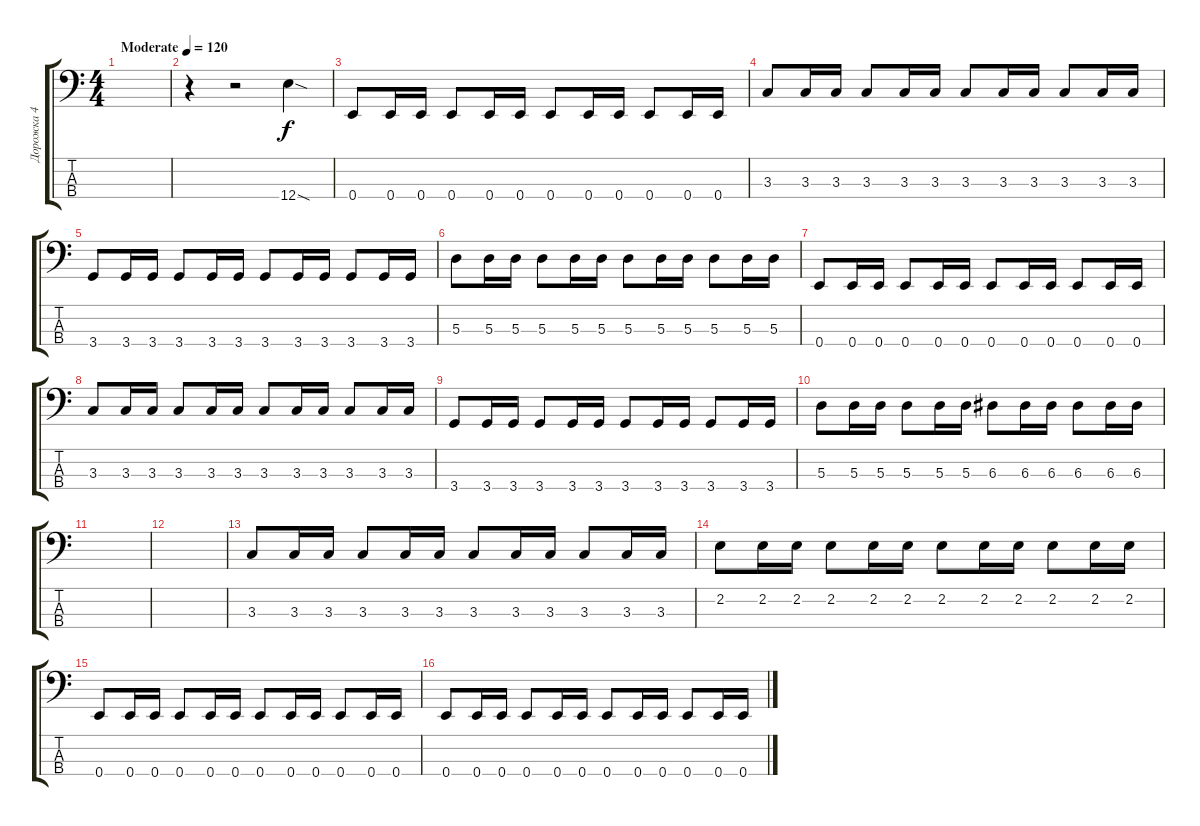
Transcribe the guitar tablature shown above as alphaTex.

\track ("Дорожка 4" "Дорожка 4") {instrument electricbassfinger}
\staff {score tabs}
\tuning (G2 D2 A1 E1) {hide}
\ts (4 4)
\tempo (120 "Moderate")
\clef f4
\ks c
|
r.4 r.2 12.4{sod}.4 |
0.4.8 0.4.16 0.4.16 0.4.8 0.4.16 0.4.16 0.4.8 0.4.16 0.4.16 0.4.8 0.4.16 0.4.16 |
3.3.8 3.3.16 3.3.16 3.3.8 3.3.16 3.3.16 3.3.8 3.3.16 3.3.16 3.3.8 3.3.16 3.3.16 |
3.4.8 3.4.16 3.4.16 3.4.8 3.4.16 3.4.16 3.4.8 3.4.16 3.4.16 3.4.8 3.4.16 3.4.16 |
5.3.8 5.3.16 5.3.16 5.3.8 5.3.16 5.3.16 5.3.8 5.3.16 5.3.16 5.3.8 5.3.16 5.3.16 |
0.4.8 0.4.16 0.4.16 0.4.8 0.4.16 0.4.16 0.4.8 0.4.16 0.4.16 0.4.8 0.4.16 0.4.16 |
3.3.8 3.3.16 3.3.16 3.3.8 3.3.16 3.3.16 3.3.8 3.3.16 3.3.16 3.3.8 3.3.16 3.3.16 |
3.4.8 3.4.16 3.4.16 3.4.8 3.4.16 3.4.16 3.4.8 3.4.16 3.4.16 3.4.8 3.4.16 3.4.16 |
5.3.8 5.3.16 5.3.16 5.3.8 5.3.16 5.3.16 6.3.8 6.3.16 6.3.16 6.3.8 6.3.16 6.3.16 |
|
|
3.3.8 3.3.16 3.3.16 3.3.8 3.3.16 3.3.16 3.3.8 3.3.16 3.3.16 3.3.8 3.3.16 3.3.16 |
2.2.8 2.2.16 2.2.16 2.2.8 2.2.16 2.2.16 2.2.8 2.2.16 2.2.16 2.2.8 2.2.16 2.2.16 |
0.4.8 0.4.16 0.4.16 0.4.8 0.4.16 0.4.16 0.4.8 0.4.16 0.4.16 0.4.8 0.4.16 0.4.16 |
0.4.8 0.4.16 0.4.16 0.4.8 0.4.16 0.4.16 0.4.8 0.4.16 0.4.16 0.4.8 0.4.16 0.4.16
